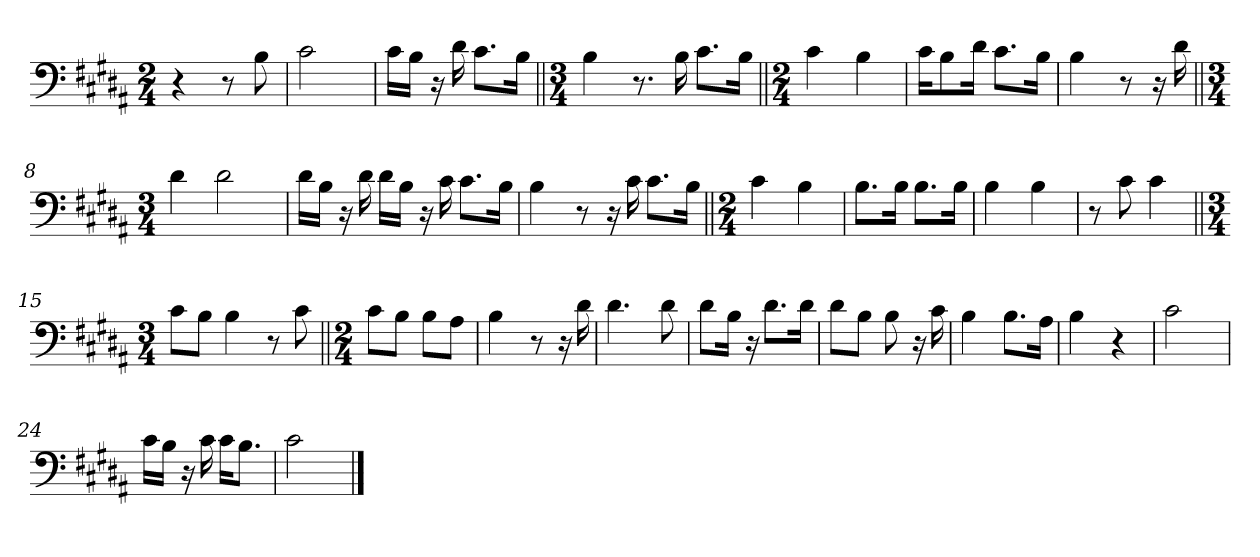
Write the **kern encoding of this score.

**kern
*part1
*staff1
*clefF4
*k[f#c#g#d#a#]
*M2/4
=1
4r
8r
8B\
=2
2c#\
=3
16c#\LL
16B\JJ
16r
16d#\
8.c#\L
16B\Jk
=4||
*M3/4
4B\
8.r
16B\
8.c#\L
16B\Jk
=5||
*M2/4
4c#\
4B\
=6
16c#\KL
8B\
16d#\Jk
8.c#\L
16B\Jk
=7
4B\
8r
16r
16d#\
=8||
*M3/4
4d#\
2d#\
=9
16d#\LL
16B\JJ
16r
16d#\
16d#\LL
16B\JJ
16r
16c#\
8.c#\L
16B\Jk
=10
4B\
8r
16r
16c#\
8.c#\L
16B\Jk
=11||
*M2/4
4c#\
4B\
=12
8.B\L
16B\Jk
8.B\L
16B\Jk
=13
4B\
4B\
=14
8r
8c#\
4c#\
=15||
*M3/4
8c#\L
8B\J
4B\
8r
8c#\
=16||
*M2/4
8c#\L
8B\J
8B\L
8A#\J
=17
4B\
8r
16r
16d#\
=18
4.d#\
8d#\
=19
8d#\L
16B\Jk
16r
8.d#\L
16d#\Jk
=20
8d#\L
8B\J
8B\
16r
16c#\
=21
4B\
8.B\L
16A#\Jk
=22
4B\
4r
=23
2c#\
=24
16c#\LL
16B\JJ
16r
16c#\
16c#\KL
8.B\J
=25
2c#\
==
*-
